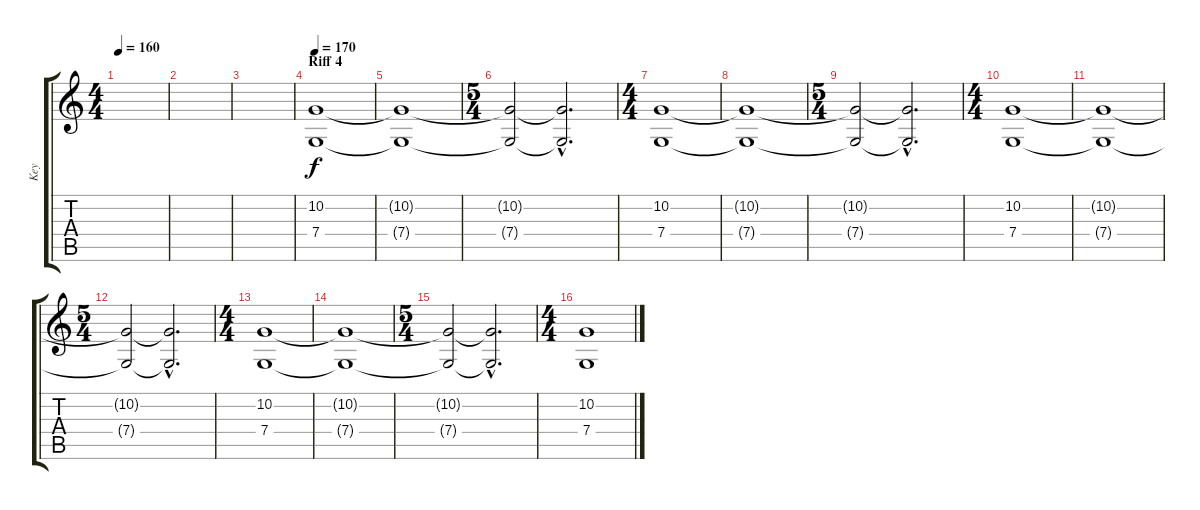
\track ("Key" "Key") {instrument stringensemble2}
\staff {score tabs}
\tuning (D4 A3 F3 C3 G2 D2) {hide}
\ts (4 4)
\tempo 160
\clef g2
\ks c
|
|
|
\section ("" "Riff 4")
\tempo 170
(10.2 7.4).1 |
(10.2{t} 7.4{t}).1 |
\ts (5 4)
(10.2{t} 7.4{t}).2 (10.2{hac t} 7.4{hac t}).2{d} |
\ts (4 4)
(10.2 7.4).1 |
(10.2{t} 7.4{t}).1 |
\ts (5 4)
(10.2{t} 7.4{t}).2 (10.2{hac t} 7.4{hac t}).2{d} |
\ts (4 4)
(10.2 7.4).1 |
(10.2{t} 7.4{t}).1 |
\ts (5 4)
(10.2{t} 7.4{t}).2 (10.2{hac t} 7.4{hac t}).2{d} |
\ts (4 4)
(10.2 7.4).1 |
(10.2{t} 7.4{t}).1 |
\ts (5 4)
(10.2{t} 7.4{t}).2 (10.2{hac t} 7.4{hac t}).2{d} |
\ts (4 4)
(10.2 7.4).1
